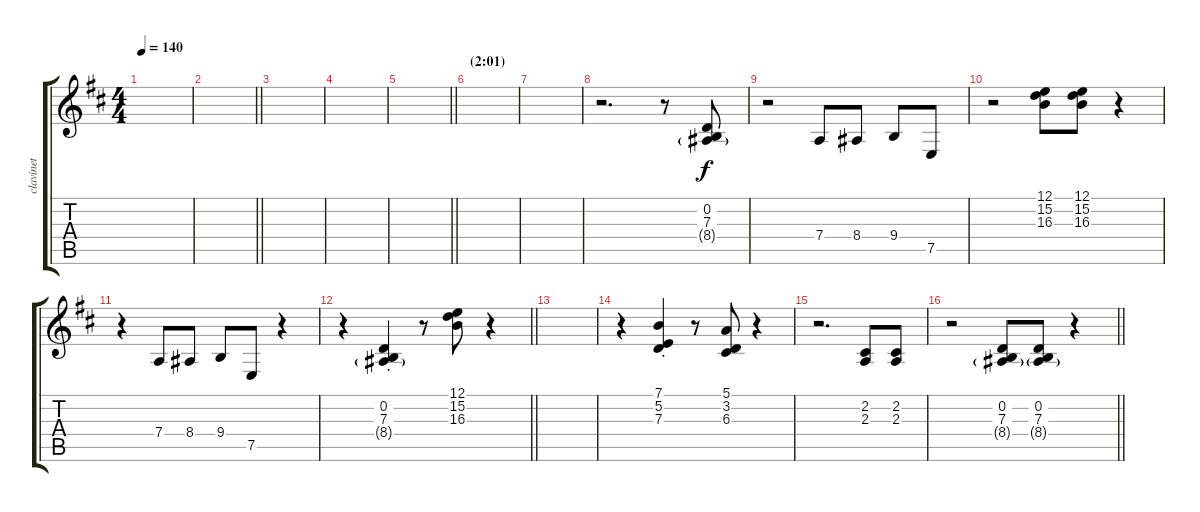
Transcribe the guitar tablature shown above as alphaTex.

\track ("clavinet" "clavinet") {instrument clavinet}
\staff {score tabs}
\tuning (E4 B3 G3 D3 A2 E2) {hide}
\ts (4 4)
\tempo 140
\clef g2
\ks d
|
\barLineRight lightlight
|
|
|
\barLineRight lightlight
|
\section ("" "(2:01)")
|
|
r.2{d} r.8 (0.2 7.3 8.4{g}).8 |
r.2 7.4.8 8.4.8 9.4.8 7.5.8 |
r.2 (12.1 15.2 16.3).8 (12.1 15.2 16.3).8 r.4 |
r.4 7.4.8 8.4.8 9.4.8 7.5.8 r.4 |
\barLineRight lightlight
r.4 (0.2{st} 7.3{st} 8.4{g st}).4 r.8 (12.1 15.2 16.3).8 r.4 |
|
r.4 (7.1{st} 5.2{st} 7.3{st}).4 r.8 (5.1 3.2 6.3).8 r.4 |
r.2{d} (2.2 2.3).8 (2.2 2.3).8 |
\barLineRight lightlight
r.2 (0.2 7.3 8.4{g}).8 (0.2 7.3 8.4{g}).8 r.4
